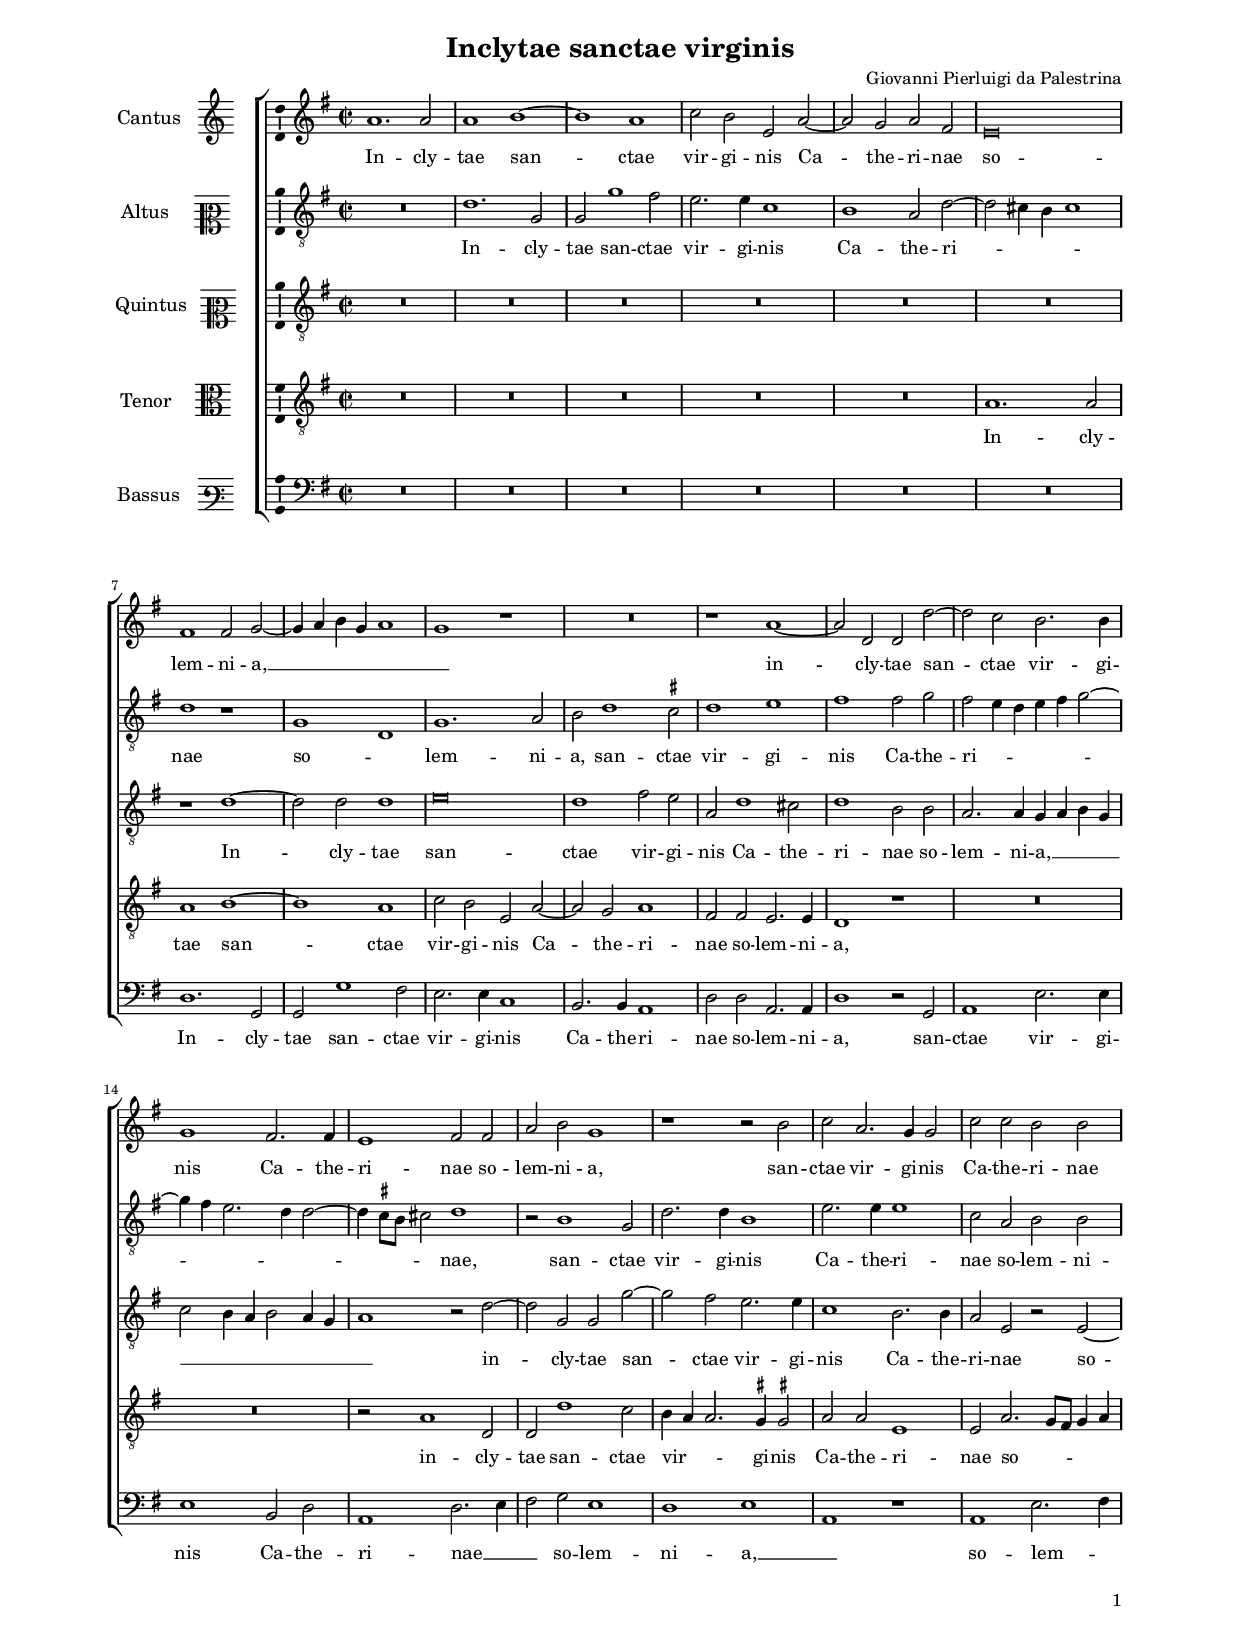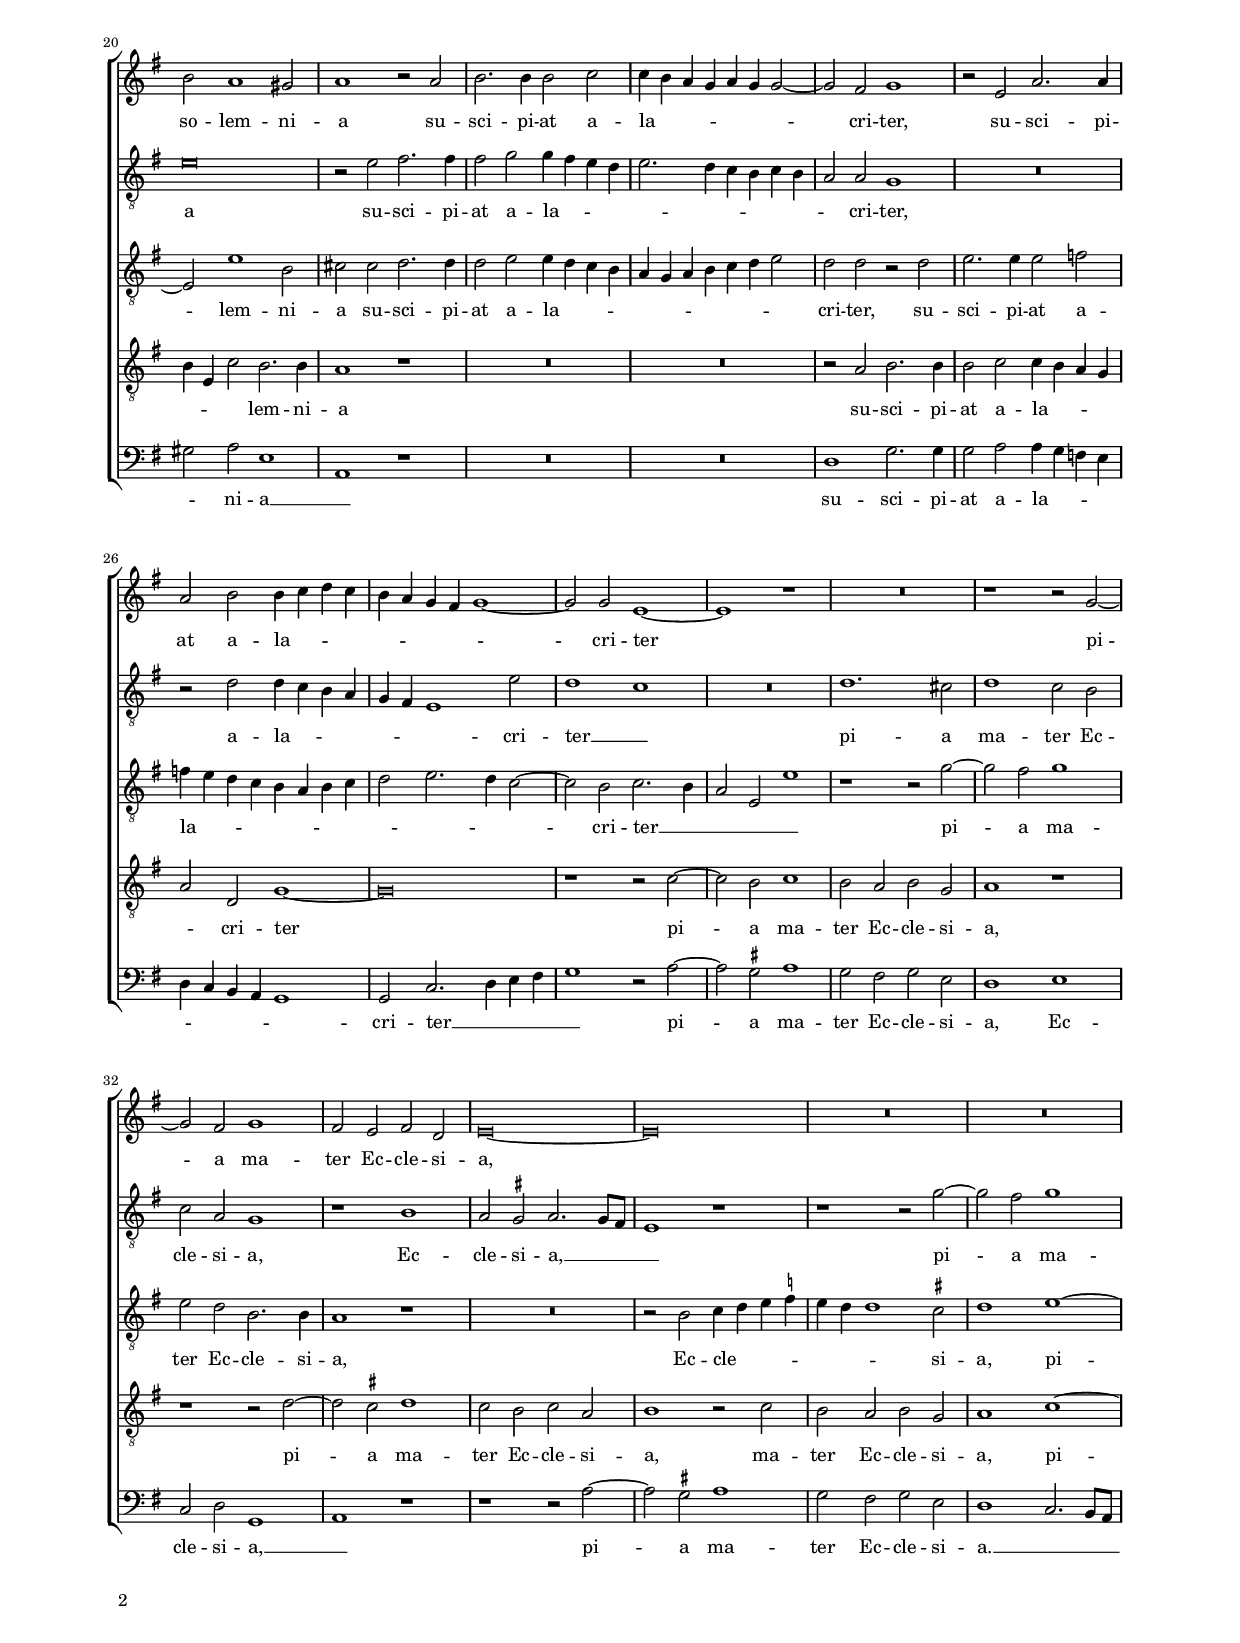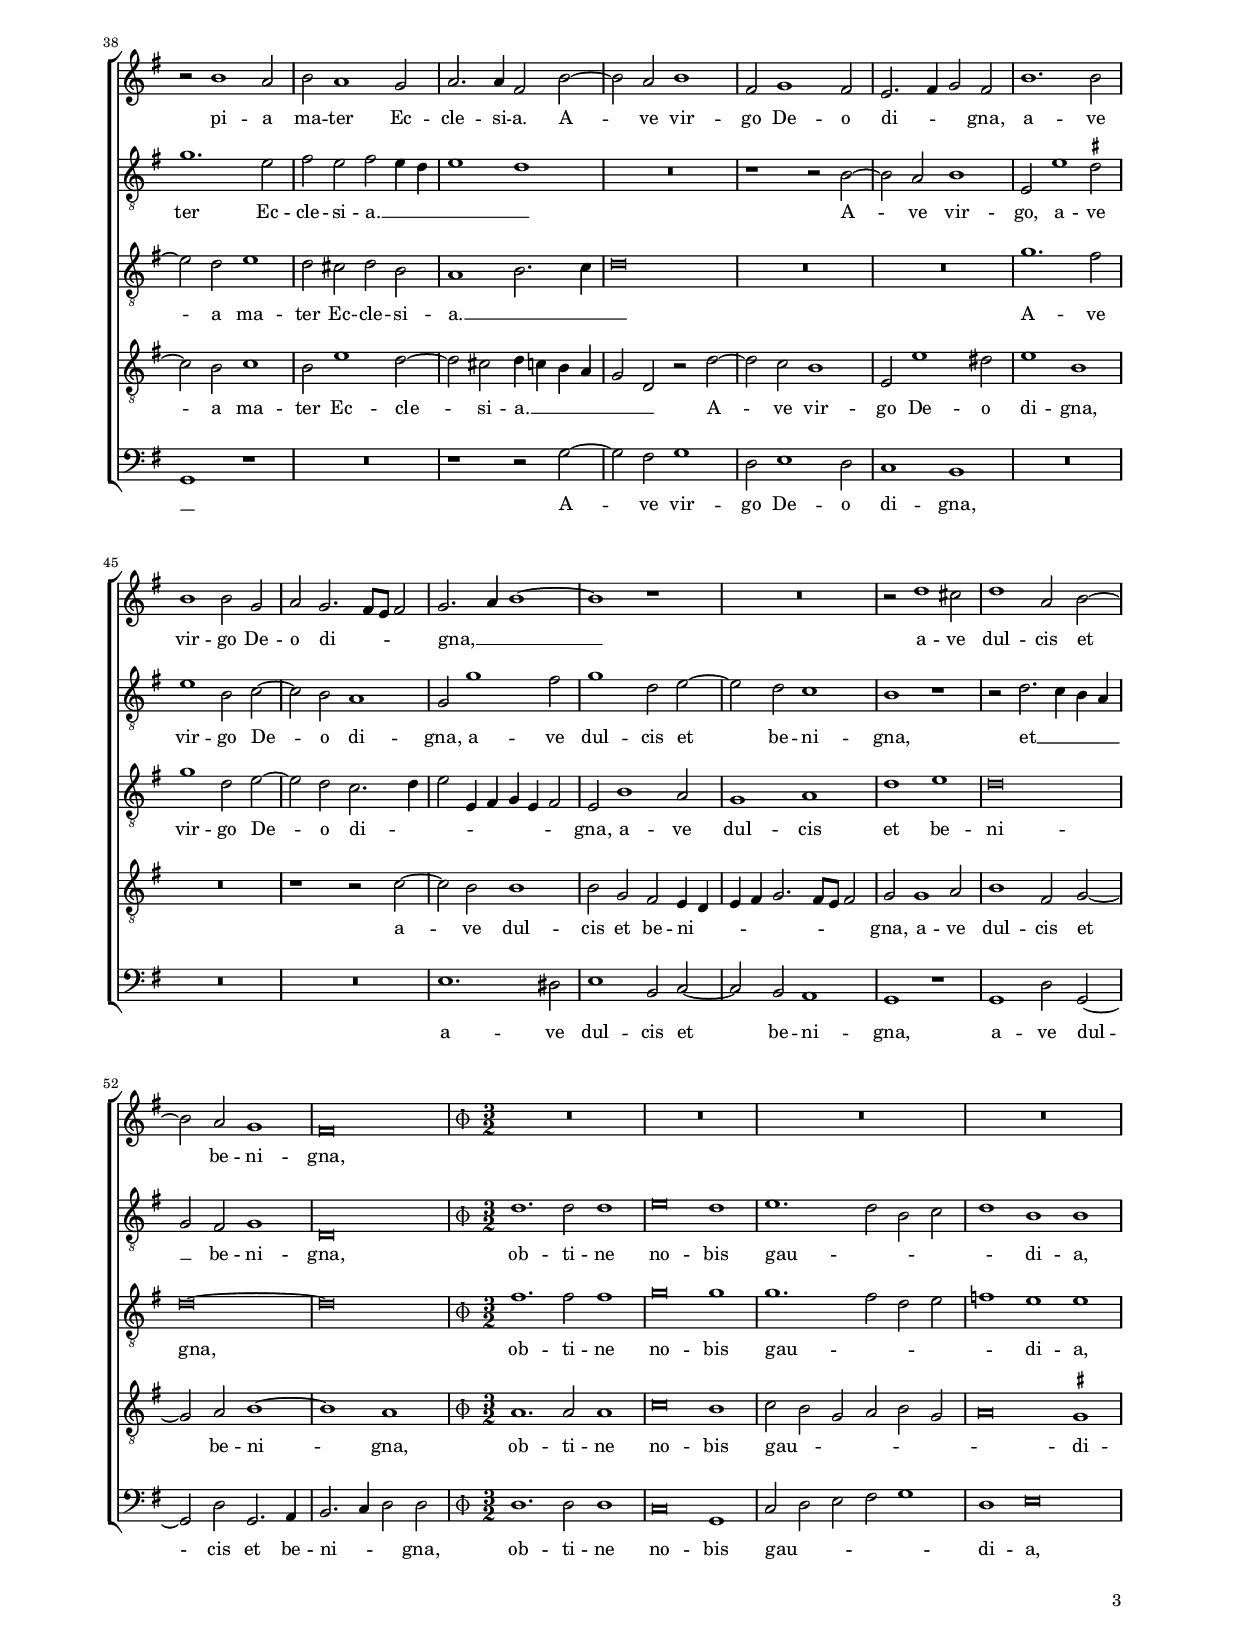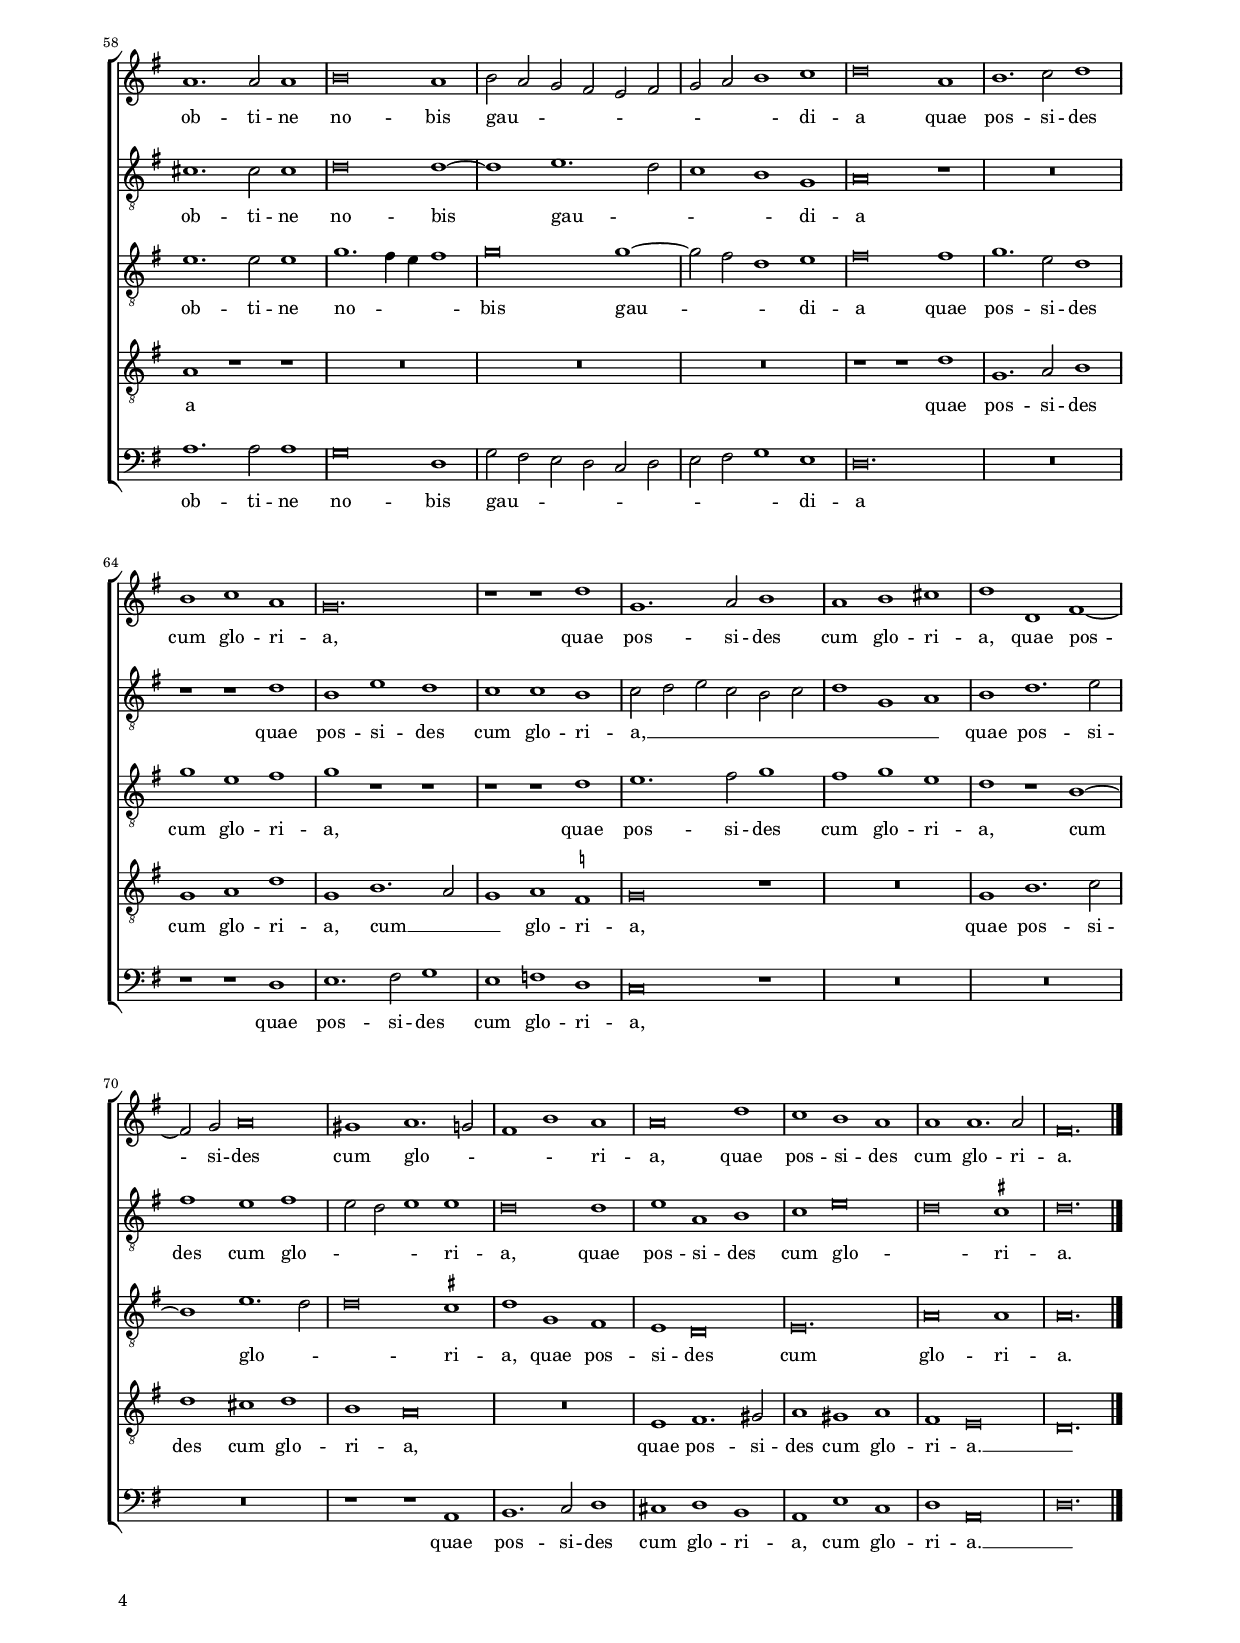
\header
{
  title="Inclytae sanctae virginis"
  composer="Giovanni Pierluigi da Palestrina"
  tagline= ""
}

\version "2.20.0"
\language deutsch
#(set-global-staff-size 15)
% #(set-default-paper-size "letter")
#(ly:set-option 'point-and-click #f)


\paper
	{
	top-margin = 1.8 \cm
	bottom-margin = 1.2 \cm
	left-margin = 2 \cm
	right-margin = 2 \cm
	ragged-bottom = ##f
	ragged-last-bottom = ##t
	print-page-number = ##f
	score-system-spacing = #'((basic-distance . 16) (minimum-distance . 14) (padding . 5) (strechability . 150))
	system-system-spacing = #'((basic-distance . 16) (minimum-distance . 14) (padding . 5) (strechability . 150))
    oddFooterMarkup=\markup   \fill-line { "" \fromproperty #'page:page-number-string }
    evenFooterMarkup=\markup  \fill-line { \fromproperty #'page:page-number-string "" }
    last-bottom-spacing = #'((basic-distance . 12) (minimum-distance . 7) (padding . 4))
	systems-per-page = 3
    page-count = 4
%	min-systems-per-page = 3
	markup-system-spacing = #'(basic-distance . 12)
%	print-all-headers = ##t
%	print-first-page-number = ##t
%	first-page-number = 1
	}

	
global = {
	\key c \major
	\time 2/2 \set Score.measureLength = #(ly:make-moment 2/1)
        \skip 1*106
	% \time 3/1 \once \override Score.TimeSignature.style = #'single-digit \newSpacingSection
        %\mark \markup { \fontsize #-3 \override #'(style . baroque) { \note  #"breve" #1 = \note #"breve." #1 } }
        %\mark \markup { \fontsize #-3 \note  #"1" #1 = \fontsize #-3 \note #"1." #1 }
        \time 3/4 \once \override Score.TimeSignature.style = #'mensural \set Score.measureLength = #(ly:make-moment 1/32) s32 \bar ""
        \time 3/2 \set Score.measureLength = #(ly:make-moment 3/1)
        \set Score.currentBarNumber = #54
        \newSpacingSection
        \skip 1*69 \bar "|."
	}

	ficta = { \once \set suggestAccidentals = ##t }

	forget = #(define-music-function (music) (ly:music?) #{
		\accidentalStyle forget
		$music
		\accidentalStyle default
		#})

	m = \melisma
	me = \melismaEnd
%	\mark \markup { \override #'(style . baroque) { \note  #"breve" #1 = \note #"breve." #1 } }



incipitcantus = \markup { \score {
	{
	\set Staff.instrumentName = \markup { \fontsize #1 "Cantus" }
	\key c \major
	\clef violin
	s4 \bar ""
	}
	\layout  {
	raggedright = ##t
	indent = 1.6 \cm
	line-width = 2.2\cm
	\context { \Staff \remove Time_signature_engraver }
	\override Staff.Clef.Y-extent = #'(0 . 0)
	}} \hspace #1 }

      
incipitaltus = \markup { \score {
	{
	\set Staff.instrumentName = \markup { \fontsize #1 "Altus" }
	\key c \major
	\clef mezzosoprano
	s4 \bar ""
	}
	\layout  {
	raggedright = ##t
	indent = 1.6 \cm
	line-width = 2.2\cm
	\context { \Staff \remove Time_signature_engraver }
	\override Staff.Clef.Y-extent = #'(0 . 0)
	}} \hspace #1 }

      
incipitquintus = \markup { \score {
	{
	\set Staff.instrumentName = \markup { \fontsize #1 "Quintus" }
	\key c \major
	\clef mezzosoprano
	s4 \bar ""
	}
	\layout  {
	raggedright = ##t
	indent = 1.6 \cm
	line-width = 2.2\cm
	\context { \Staff \remove Time_signature_engraver }
	\override Staff.Clef.Y-extent = #'(0 . 0)
	}} \hspace #1 }
      
    
incipittenor = \markup { \score {
	{
	\set Staff.instrumentName = \markup { \fontsize #1 "Tenor" }
	\key c \major
	\clef alto
	s4 \bar ""
	}
	\layout  {
	raggedright = ##t
	indent = 1.6 \cm
	line-width = 2.2\cm
	\context { \Staff \remove Time_signature_engraver }
	\override Staff.Clef.Y-extent = #'(0 . 0)
	}} \hspace #1 }
      
      
incipitbassus = \markup { \score {
	{
	\set Staff.instrumentName = \markup { \fontsize #1 "Bassus" }
	\key c \major
	\clef varbaritone
	s4 \bar ""
	}
	\layout  {
	raggedright = ##t
	indent = 1.6 \cm
	line-width = 2.2\cm
	\context { \Staff \remove Time_signature_engraver }
	\override Staff.Clef.Y-extent = #'(0 . 0)
	}} \hspace #1 }


cantus =  \relative c''
	{
	d1. d2
	d1 e~
	e1 d
	f2 e a, d~
%5
	d2 c d h |
	a\breve
	h1 h2 c~
	c4 d e c d1
	c1 r
%10
	R\breve |
	r1 d~
	d2 g, g g'~
	g2 f e2. e4
	c1 h2. h4
%15
	a1 h2 h |
	d2 e c1
	r1 r2 e
	f2 d2. c4 c2
	f2 f e e 
%20
	e2 d1 cis2 |
	d1 r2 d
	e2. e4 e2 f
	f4 e d c d c c2~
	c2 h c1
%25
	r2 a d2. d4 |
	d2 e e4 f g f
	e4 d c h c1~
	c2 c a1~
	a1 r
%30
	R\breve |
	r1 r2 c~
	c2 h c1
	h2 a h g
	a\breve~
%35
	a\breve |
	R\breve
	R\breve
	r2 e'1 d2
	e2 d1 c2
%40
	d2. d4 h2 e~ |
	e2 d e1
	h2 c1 h2
	a2. h4 c2 h
	e1. e2
%45
        e1 e2 c |	
	d2 c2. h8 a h2
	c2. d4 e1~
	e1 r
	R\breve
%50
	r2 g1 fis2 |
	g1 d2 e~
	e2 d c1
	h\breve
% Triple time
	s32 R\breve.
%55
	R\breve. |
	R\breve.
	R\breve.
	d1. d2 d1
	e\breve d1
%60
	e2 d c h a h |
	c2 d e1 f
	g\breve d1
	e1. f2 g1
	e1 f d
%65
	c\breve. |
	r1 r g'
	c,1. d2 e1
        d1 e1 fis
	g1 g, h~
%70
	h2 c d\breve |
	cis1 d1. c2
	h1 e d
	d\breve g1
	f1 e d
%75
	d1 d1. d2 |
	h\breve. |
	}


altus =  \relative c'
        {
	R\breve
	g'1. c,2
	c2 c'1 h2
	a2. a4 f1
%5
	e1 d2 g~ |
	g2 fis4 e fis1
	g1 r
	c,1 g
	c1. d2
%10
	e2 g1 \ficta fis2 |
	g1 a
	h1 h2 c
	h2 a4 g a h c2~
	c4 h a2. g4 g2~
%15
	g4 \ficta fis8 e fis!2 g1 |
	r2 e1 c2
	g'2. g4 e1
	a2. a4 a1
	f2 d e e
%20
	a\breve |
	r2 a h2. h4
	h2 c c4 h a g
	a2. g4 f e f e
	d2 d c1
%25
	R\breve |
	r2 g' g4 f e d
	c4 h a1 a'2
	g1 f
	R\breve
%30
	g1. fis2 |
	g1 f2 e
	f2 d c1
	r1 e
	d2 \ficta cis d2. \forget c8 h
%35
	a1 r |
	r1 r2 c'~
	c2 h c1
	c1. a2
	h2 a h a4 g
%40
	a1 g |
	R\breve
	r1 r2 e~
	e2 d e1
	a,2 a'1 \ficta gis2
%45
	a1 e2 f~ |
	f2 e d1
	c2 c'1 h2
	c1 g2 a~
	a2 g f1
%50
	e1 r |
	r2 g2. f4 e d
	c2 h c1
	g\breve |
% Triple time
	s32 g'1. g2 g1
%55
	a\breve g1 |
	a1. g2 e f
	g1 e e
	fis1. fis2 fis1
	g\breve g1~
%60
	g1 a1. g2 |
	f1 e c
	d\breve r1
	R\breve.
	r1 r g
%65
	e1 a g |
	f1 f e
	f2 g a f e f
	g1 c, d
	e1 g1. a2
%70
	h1 a h |
	a2 g a1 a
	g\breve g1
	a1 d, e
	f1 a\breve
%75
	g\breve \ficta fis1 |
	g\breve. |
	}


quintus =  \relative c'
	{
	R\breve
	R\breve
	R\breve
	R\breve
%5
	R\breve |
	R\breve
	r1 g'~
	g2 g g1
	a\breve
%10
	g1 h2 a |
	d,2 g1 fis2
	g1 e2 e
	d2. d4 c d e c
	f2 e4 d e2 d4 c
%15
	d1 r2 g~ |
	g2 c, c c'~
	c2 h a2. a4
	f1 e2. e4
	d2 a r a~
%20
	a2 a'1 e2 |
	fis2 fis g2. g4
	g2 a a4 g f e
	d4 c d e f g a2
	g2 g r g
%25
	a2. a4 a2 b |
	b4 a g f e d e f
	g2 a2. g4 f2~
	f2 e f2. e4
	d2 a a'1 |
%30
        r1 r2 c~ |	
	c2 h c1
	a2 g e2. e4
	d1 r
	R\breve
%35
	r2 e f4 g a \ficta b |
	a4 g g1 \ficta fis2
	g1 a~
	a2 g a1
	g2 fis g e
%40
        d1 e2. f4 |	
	g\breve
	R\breve
	R\breve
	c1. h2
%45
	c1 g2 a~ |
	a2 g f2. g4
	a2 a,4 h c a h2
	a2 e'1 d2
	c1 d
%50
	g1 a |
	g\breve
	g\breve~
	g\breve |
% Triple time
        s32 h1. h2 h1
%55
	c\breve c1 |
	c1. h2 g a
	b1 a a
	a1. a2 a1
	c1. h4 a h1
%60
	c\breve c1~ |
	c2 h g1 a
	h\breve h1
	c1. a2 g1
	c1 a h
%65
	c1 r r |
	r1 r g
	a1. h2 c1
	h1 c a
	g1 r e~
%70
	e1 a1. g2 |
	g\breve \ficta fis1
	g1 c, h
	a1 g\breve
	a\breve.
%75
	d\breve d1 |
	d\breve. |
	}


tenor  =  \relative c'
	{
	R\breve
	R\breve
	R\breve
	R\breve
%5
	R\breve |
	d1. d2
	d1 e~
	e1 d
	f2 e a, d~
%10
	d2 c d1 |
	h2 h a2. a4
	g1 r
	R\breve
	R\breve
%15
	r2 d'1 g,2 |
	g2 g'1 f2
	e4 d d2. \ficta cis4 \ficta cis!2
	d2 d a1
	a2 d2. c8 h c4 d
%20
	e4 a, f'2 e2. e4 |
	d1 r
	R\breve
	R\breve
	r2 d e2. e4
%25
	e2 f f4 e d c |
	d2 g, c1~
	c\breve
	r1 r2 f~
	f2 e f1
%30
	e2 d e c |
	d1 r
	r1 r2 g~
	g2 \ficta fis g1
	f2 e f d
%35
	e1 r2 f |
	e2 d e c
	d1 f~
	f2 e f1
	e2 a1 g2~
%40
	g2 fis g4 f e d |
	c2 g r g'~
	g2 f e1
	a,2 a'1 gis2
	a1 e
%45
	R\breve |
	r1 r2 f~
	f2 e e1
	e2 c h a4 g
	a4 h c2. h8 a h2
%50
	c2 c1 d2 |
	e1 h2 c~
	c2 d e1~
	e1 d |
        % Triple time
	s32 d1. d2 d1
%55
	f\breve e1 |
	f2 e c d e c
	d\breve \ficta cis1
	d1 r r
	R\breve.
%60
	R\breve. |
	R\breve.
	r1 r g
	c,1. d2 e1
	c1 d g
%65
	c,1 e1. d2 |
	c1 d \ficta b
	c\breve r1
	R\breve.
	c1 e1. f2
%70
	g1 fis g |
	e1 d\breve
	R\breve.
	a1 h1. cis2
	d1 cis d
%75
	h1 a\breve |
	g\breve. |
	}


bassus  =  \relative c
	{
	R\breve
	R\breve
	R\breve
	R\breve
%5
	R\breve |
	R\breve
	g'1. c,2
	c2 c'1 h2
	a2. a4 f1
%10
	e2. e4 d1 |
	g2 g d2. d4
	g1 r2 c,
	d1 a'2. a4
	a1 e2 g
%15
	d1 g2. a4 |
	h2 c a1
	g1 a
	d,1 r
	d1 a'2. h4
%20
	cis2 d a1 |
	d,1 r
	R\breve
	R\breve
	g1 c2. c4
%25
	c2 d d4 c b a |
	g4 f e d c1
	c2 f2. g4 a h
	c1 r2 d~
	d2 \ficta cis d1
%30
	c2 h c a |
	g1 a
	f2 g c,1
	d1 r
	r1 r2 d'~
%35
	d2 \ficta cis d1 |
	c2 h c a
	g1 f2. e8 d
	c1 r
	R\breve
%40
	r1 r2 c'~ |
	c2 h c1
	g2 a1 g2
	f1 e
	R\breve
%45
	R\breve |
	R\breve
	a1. gis2
	a1 e2 f~
	f2 e d1
%50
	c1 r |
	c1 g'2 c,~
	c2 g' c,2. d4
	e2. f4 g2 g |
        % Triple time
	s32 g1. g2 g1
%55
	f\breve c1 |
	f2 g a h c1
	g1 a\breve
	d1. d2 d1
	c\breve g1
%60
	c2 h a g f g |
        a2 h c1 a
	g\breve.
	R\breve.
	r1 r g
%65
	a1. h2 c1 |
	a1 b g
	f\breve r1
	R\breve.
	R\breve.
%70
	R\breve. |
	r1 r d
	e1. f2 g1
	fis1 g e
	d1 a' f
%75
	g1 d\breve |
	g\breve. |
	}


lyricscantus = \lyricmode {
	In -- cly -- tae san -- ctae vir -- gi -- nis Ca -- the -- ri -- nae so -- lem -- ni -- a, __ _ _ _ _ _
        in -- cly -- tae san -- ctae vir -- gi -- nis Ca -- the -- ri -- nae so -- lem -- ni -- a,
        san -- ctae vir -- gi -- nis Ca -- the -- ri -- nae so -- lem -- ni -- a
        su -- sci -- pi -- at a -- la -- _ _ _ _ _ _ cri -- ter,
        su -- sci -- pi -- at a -- la -- _ _ _ _ _ _ _ _ cri -- ter
        pi -- a ma -- ter Ec -- cle -- si -- a,
        pi -- a ma -- ter Ec -- cle -- si -- a.
        A -- ve vir -- go De -- o di -- _ _ gna,
        a -- ve vir -- go De -- o di -- _ _ _ gna, __ _ _
        a -- ve dul -- cis et be -- ni -- gna,
        ob -- ti -- ne no -- bis gau -- _ _ _ _ _ _ _ _ di -- a
        quae pos -- si -- des cum glo -- ri -- a,
        quae pos -- si -- des cum glo -- ri -- a,
        quae pos -- si -- des cum glo -- _ _ _ ri -- a,
        quae pos -- si -- des cum glo -- ri -- a.
	}


lyricsaltus = \lyricmode {
	In -- cly -- tae san -- ctae vir -- gi -- nis Ca -- the -- ri -- _ _ _ nae so -- _ lem -- ni -- a,
        san -- ctae vir -- gi -- nis Ca -- the -- ri -- _ _ _ _ _ _ _ _ _ _ _ _ nae,
        san -- ctae vir -- gi -- nis Ca -- the -- ri -- nae so -- lem -- ni -- a
        su -- sci -- pi -- at a -- la -- _ _ _ _ _ _ _ _ _ _ cri -- ter,
        a -- la -- _ _ _ _ _ _ cri -- ter __ _
        pi -- a ma -- ter Ec -- cle -- si -- a,
        Ec -- cle -- si -- a, __ _ _ _
        pi -- a ma -- ter Ec -- cle -- si -- a. __ _ _ _ _
        A -- ve vir -- go,
        a -- ve vir -- go De -- o di -- gna,
        a -- ve dul -- cis et be -- ni -- gna,
        et __ _ _ _ _ be -- ni -- gna,
        ob -- ti -- ne no -- bis gau -- _ _ _ _ di -- a,
        ob -- ti -- ne no -- bis gau -- _ _ _ di -- a
        quae pos -- si -- des cum glo -- ri -- a, __ _ _ _ _ _ _ _ _
        quae pos -- si -- des cum glo -- _ _ _ ri -- a,
        quae pos -- si -- des cum glo -- _ ri -- a.
	}


lyricsquintus = \lyricmode {
	In -- cly -- tae san -- ctae vir -- gi -- nis 
        Ca -- the -- ri -- nae so -- lem -- ni -- a, __ _ _ _ _ _ _ _ _ _ _
        in -- cly -- tae san -- ctae vir -- gi -- nis Ca -- the -- ri -- nae so -- lem -- ni -- a
        su -- sci -- pi -- at a -- la -- _ _ _ _ _ _ _ _ _ _ cri -- ter,
        su -- sci -- pi -- at a -- la -- _ _ _ _ _ _ _ _ _ _ _ cri -- ter __ _ _ _ _
        pi -- a ma -- ter Ec -- cle -- si -- a,
        Ec -- cle -- _ _ _ _ _ _ si -- a,
        pi -- a ma -- ter Ec -- cle -- si -- a. __ _ _ _
        A -- ve vir -- go De -- o di -- _ _ _ _ _ _ _ gna,
        a -- ve dul -- cis et be -- ni -- gna,
        ob -- ti -- ne no -- bis gau -- _ _ _ _ di -- a,
        ob -- ti -- ne no -- _ _ _ bis gau -- _ _ di -- a
        quae pos -- si -- des cum glo -- ri -- a,
        quae pos -- si -- des cum glo -- ri -- a,
        cum glo -- _ _ ri -- a,
        quae pos -- si -- des cum glo -- ri -- a.
	}


lyricstenor = \lyricmode {
	In -- cly -- tae san -- ctae vir -- gi -- nis Ca -- the -- ri -- nae so -- lem -- ni -- a,
        in -- cly -- tae san -- ctae vir -- _ _ gi -- nis Ca -- the -- ri -- nae so -- _ _ _ _ _ _ _ lem -- ni -- a
        su -- sci -- pi -- at a -- la -- _ _ _ _ cri -- ter
        pi -- a ma -- ter Ec -- cle -- si -- a,
        pi -- a ma -- ter Ec -- cle -- si -- a,
        ma -- ter Ec -- cle -- si -- a,
        pi -- a ma -- ter Ec -- cle -- si -- a. __ _ _ _ _ _
        A -- ve vir -- go De -- o di -- gna,
        a -- ve dul -- cis et be -- ni -- _ _ _ _ _ _ _ gna,
        a -- ve dul -- cis et be -- ni -- gna,
        ob -- ti -- ne no -- bis gau -- _ _ _ _ _ _ di -- a
        quae pos -- si -- des cum glo -- ri -- a,
        cum __ _ _ glo -- ri -- a,
        quae pos -- si -- des cum glo -- ri -- a,
        quae pos -- si -- des cum glo -- ri -- a. __ _
	}


lyricsbassus = \lyricmode {
	In -- cly -- tae san -- ctae vir -- gi -- nis Ca -- the -- ri -- nae so -- lem -- ni -- a,
        san -- ctae vir -- gi -- nis Ca -- the -- ri -- nae __ _ _ so -- lem -- ni -- a, __ _
        so -- lem -- _ _ ni -- a __ _
        su -- sci -- pi -- at a -- la -- _ _ _ _ _ _ _ _ cri -- ter __ _ _ _ _
        pi -- a ma -- ter Ec -- cle -- si -- a,
        Ec -- cle -- si -- a, __ _
        pi -- a ma -- ter Ec -- cle -- si -- a. __ _ _ _ _
        A -- ve vir -- go De -- o di -- gna,
        a -- ve dul -- cis et be -- ni -- gna,
        a -- ve dul -- cis et be -- ni -- _ _ gna,
        ob -- ti -- ne no -- bis gau -- _ _ _ _ di -- a,
        ob -- ti -- ne no -- bis gau -- _ _ _ _ _ _ _ _ di -- a
        quae pos -- si -- des cum glo -- ri -- a,
        quae pos -- si -- des cum glo -- ri -- a,
        cum glo -- ri -- a. __ _
	}


\score
{  
    \transpose c g, {
	\new ChoirStaff \with { \override StaffGrouper.staff-staff-spacing.basic-distance = #12 }
	<<

	\new Staff << \global
	\new Voice="v1" {
		\set Staff.instrumentName=\incipitcantus
%		\set Staff.instrumentName= "S"
		\set Staff.midiInstrument = "reed organ"
		\clef violin
		\cantus }
	\new Lyrics \lyricsto "v1" {\lyricscantus }
	>>


	\new Staff << \global
	\new Voice="v2" {
		\set Staff.instrumentName=\incipitaltus
%		\set Staff.instrumentName= "A"
		\set Staff.midiInstrument = "reed organ"
        \clef "G_8"
		\altus}
	\new Lyrics \lyricsto "v2" {\lyricsaltus }
	>>


	\new Staff << \global
	\new Voice="v5" {
		\set Staff.instrumentName=\incipitquintus
%		\set Staff.instrumentName= "Q"
		\set Staff.midiInstrument = "reed organ"
		\clef "G_8"
		\quintus}
	\new Lyrics \lyricsto "v5" {\lyricsquintus }
	>>


	\new Staff << \global
	\new Voice="v3" {
		\set Staff.instrumentName=\incipittenor
%		\set Staff.instrumentName= "T"
		\set Staff.midiInstrument = "reed organ"
		\clef "G_8"
		\tenor }
	\new Lyrics \lyricsto "v3" {\lyricstenor }
	>>


	\new Staff << \global
	\new Voice="v4" {
		\set Staff.instrumentName=\incipitbassus
%		\set Staff.instrumentName= "B"
		\set Staff.midiInstrument = "reed organ"
		\clef bass 
		\bassus }
	\new Lyrics \lyricsto "v4" {\lyricsbassus}
	>>

	>>
	} % transpose

	\layout
	{
	indent = 2.5\cm
	\context { \Lyrics \override VerticalAxisGroup.nonstaff-relatedstaff-spacing.padding = #1.4 }
%	\context { \Lyrics \override LyricText.font-size = #1 }
	\context { \Staff \override TimeSignature.break-visibility = #end-of-line-invisible }
	\context { \Staff \consists "Ambitus_engraver" }
	\context { \Score \override BarNumber.padding = #2 }
	\context { \Voice \override NoteHead.style = #'baroque }
	}

\midi
	{
    	\tempo 2 = 90
	}

}


% EOF
